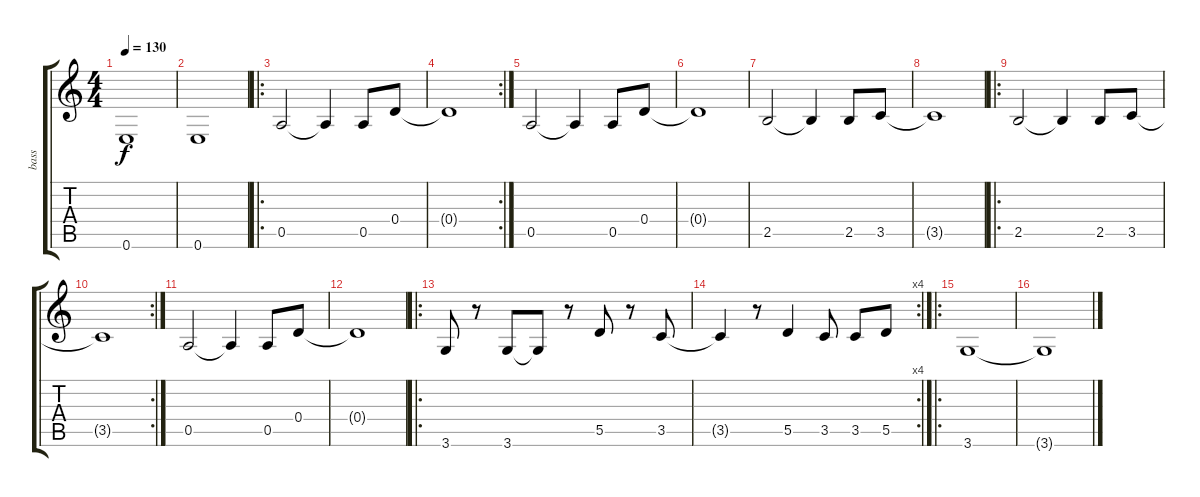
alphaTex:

\track ("bass" "bass") {instrument electricbassfinger}
\staff {score tabs}
\tuning (E4 B3 G3 D3 A2 E2) {hide}
\ts (4 4)
\tempo 130
\clef g2
\ks c
0.6.1{dy f} |
0.6.1 |
\ro
0.5.2 0.5{t}.4 0.5.8 0.4.8 |
\rc 2
0.4{t}.1 |
0.5.2 0.5{t}.4 0.5.8 0.4.8 |
0.4{t}.1 |
2.5.2 2.5{t}.4 2.5.8 3.5.8 |
3.5{t}.1 |
\ro
2.5.2 2.5{t}.4 2.5.8 3.5.8 |
\rc 2
3.5{t}.1 |
0.5.2 0.5{t}.4 0.5.8 0.4.8 |
0.4{t}.1 |
\ro
3.6.8 r.8 3.6.8 3.6{t}.8 r.8 5.5.8 r.8 3.5.8 |
\rc 4
3.5{t}.4 r.8 5.5.4 3.5.8 3.5.8 5.5.8 |
\ro
3.6.1 |
3.6{t}.1
